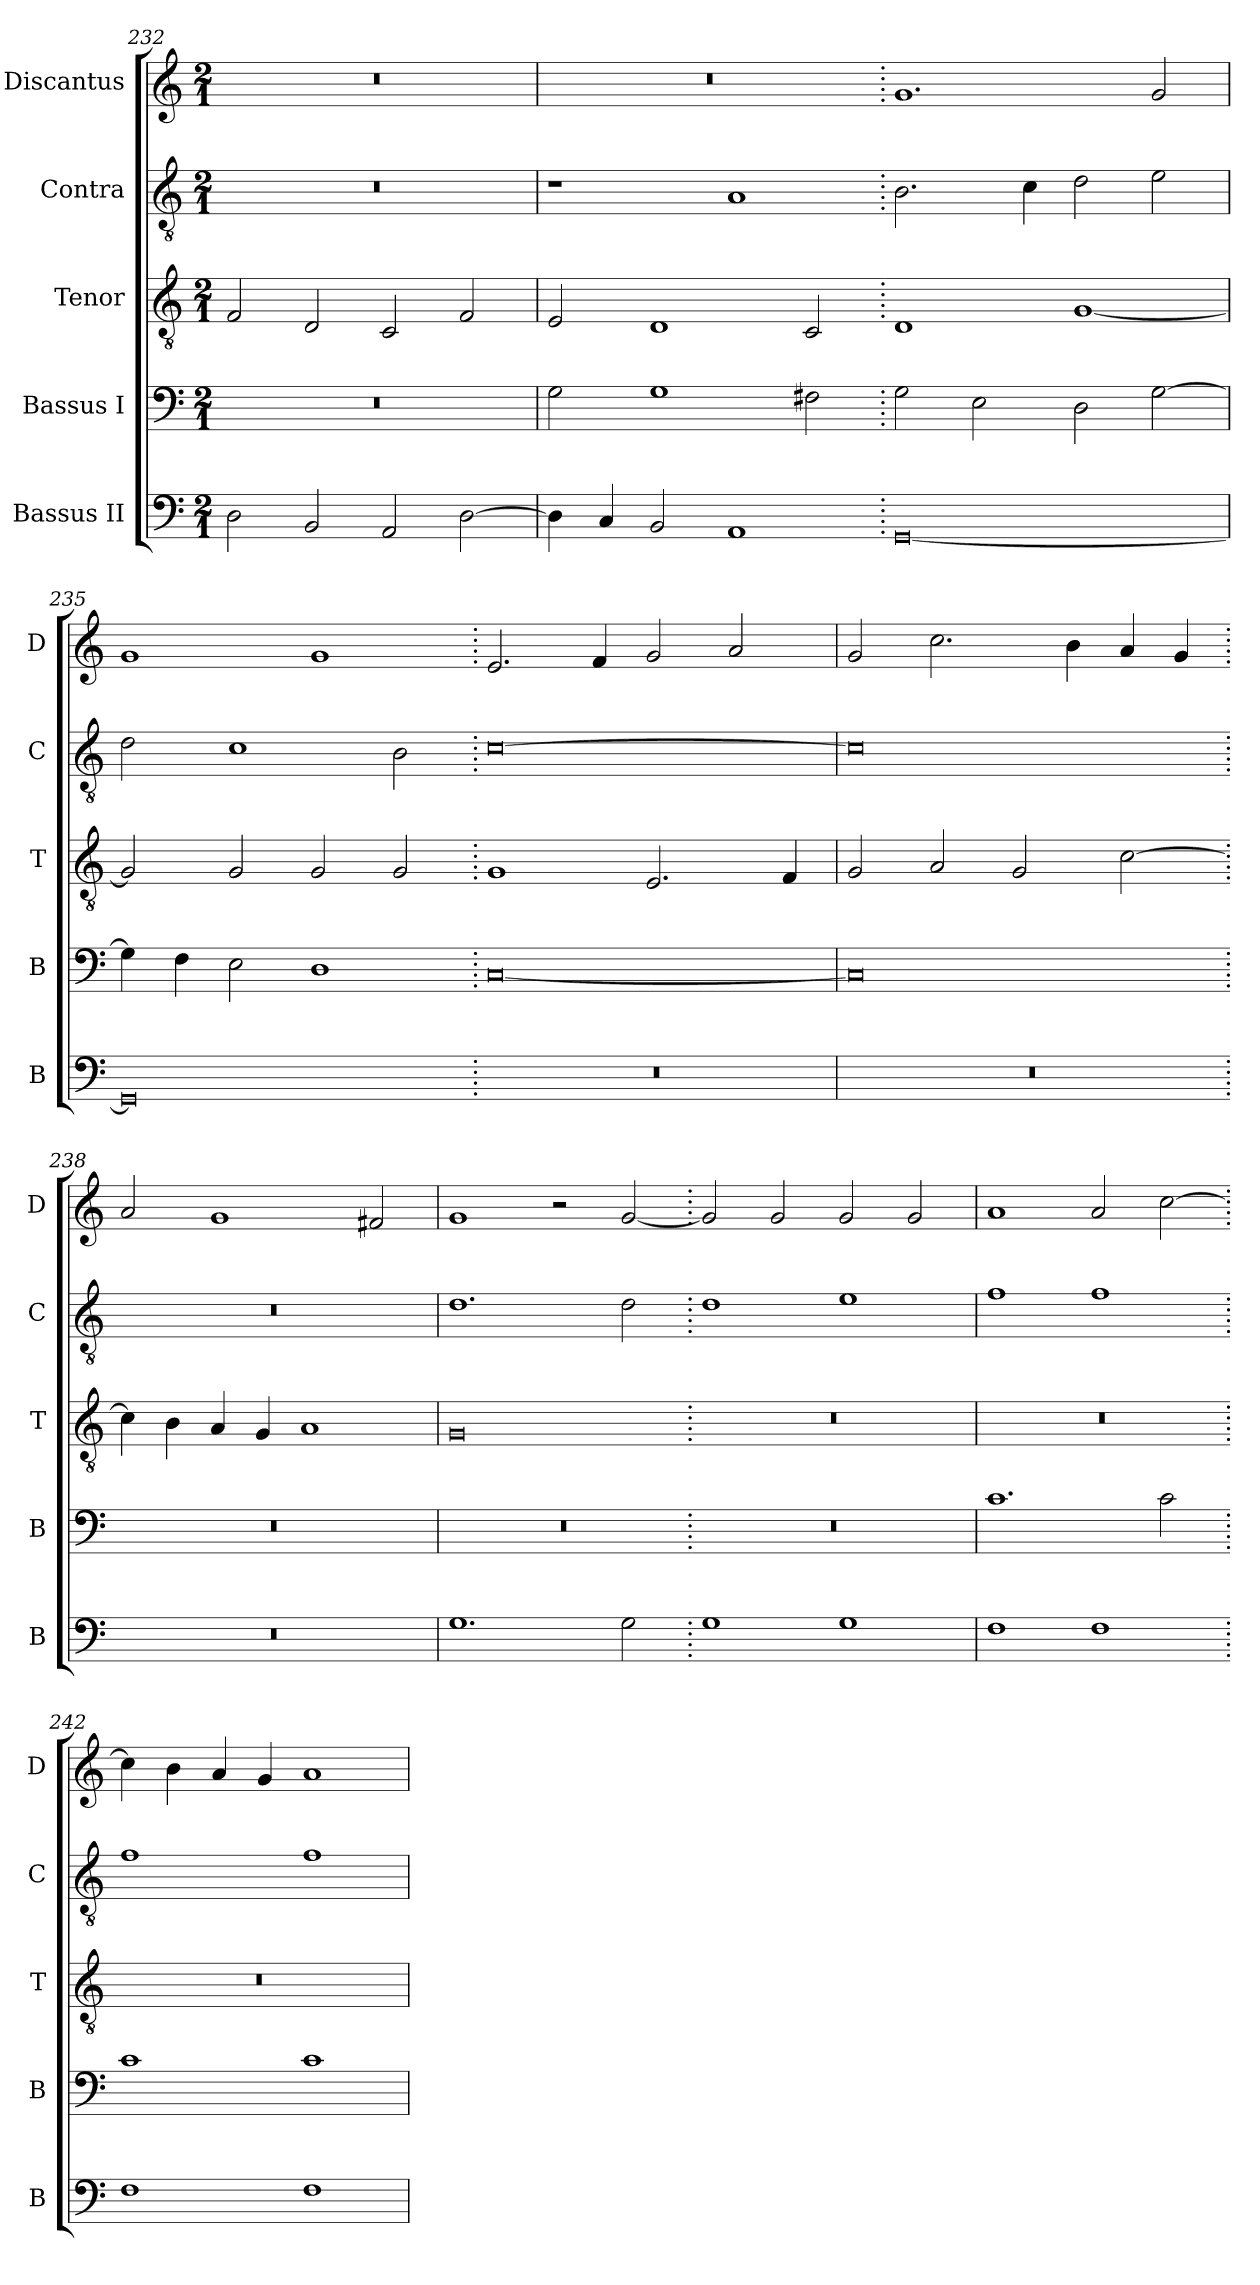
**kern	**kern	**kern	**kern	**kern
*part5	*part4	*part3	*part2	*part1
*staff5	*staff4	*staff3	*staff2	*staff1
*I"Bassus II	*I"Bassus I	*I"Tenor	*I"Contra	*I"Discantus
*I'B	*I'B	*I'T	*I'C	*I'D
*clefF4	*clefF4	*clefGv2	*clefGv2	*clefG2
*k[]	*k[]	*k[]	*k[]	*k[]
*M2/1	*M2/1	*M2/1	*M2/1	*M2/1
=232	=232	=232	=232	=232
2D\	0r	2F/	0r	0r
2BB/	.	2D/	.	.
2AA/	.	2C/	.	.
[2D\	.	2F/	.	.
=233	=233	=233	=233	=233
4D\]	2G\	2E/	1r	0r
4C/	.	.	.	.
2BB/	1G	1D	.	.
1AA	.	.	1A	.
.	2F#X\	2C/	.	.
=234.	=234.	=234.	=234.	=234.
[0GG	2G\	1D	2.B\	1.g
.	2E\	.	.	.
.	.	.	4c\	.
.	2D\	[1G	2d\	.
.	[2G\	.	2e\	2g/
=235	=235	=235	=235	=235
0GG]	4G\]	2G/]	2d\	1g
.	4F\	.	.	.
.	2E\	2G/	1c	.
.	1D	2G/	.	1g
.	.	2G/	2B\	.
=236.	=236.	=236.	=236.	=236.
0r	[0C	1G	[0c	2.e/
.	.	.	.	4f/
.	.	2.E/	.	2g/
.	.	.	.	2a/
.	.	4F/	.	.
=237	=237	=237	=237	=237
0r	0C]	2G/	0c]	2g/
.	.	2A/	.	2.cc\
.	.	2G/	.	.
.	.	.	.	4b\
.	.	[2c\	.	4a/
.	.	.	.	4g/
=238.	=238.	=238.	=238.	=238.
0r	0r	4c\]	0r	2a/
.	.	4B\	.	.
.	.	4A/	.	1g
.	.	4G/	.	.
.	.	1A	.	.
.	.	.	.	2f#X/
=239	=239	=239	=239	=239
1.G	0r	0G	1.d	1g
.	.	.	.	2r
2G\	.	.	2d\	[2g/
=240.	=240.	=240.	=240.	=240.
1G	0r	0r	1d	2g/]
.	.	.	.	2g/
1G	.	.	1e	2g/
.	.	.	.	2g/
=241	=241	=241	=241	=241
1F	1.c	0r	1f	1a
1F	.	.	1f	2a/
.	2c\	.	.	[2cc\
=242.	=242.	=242.	=242.	=242.
1F	1c	0r	1f	4cc\]
.	.	.	.	4b\
.	.	.	.	4a/
.	.	.	.	4g/
1F	1c	.	1f	1a
=	=	=	=	=
*-	*-	*-	*-	*-
